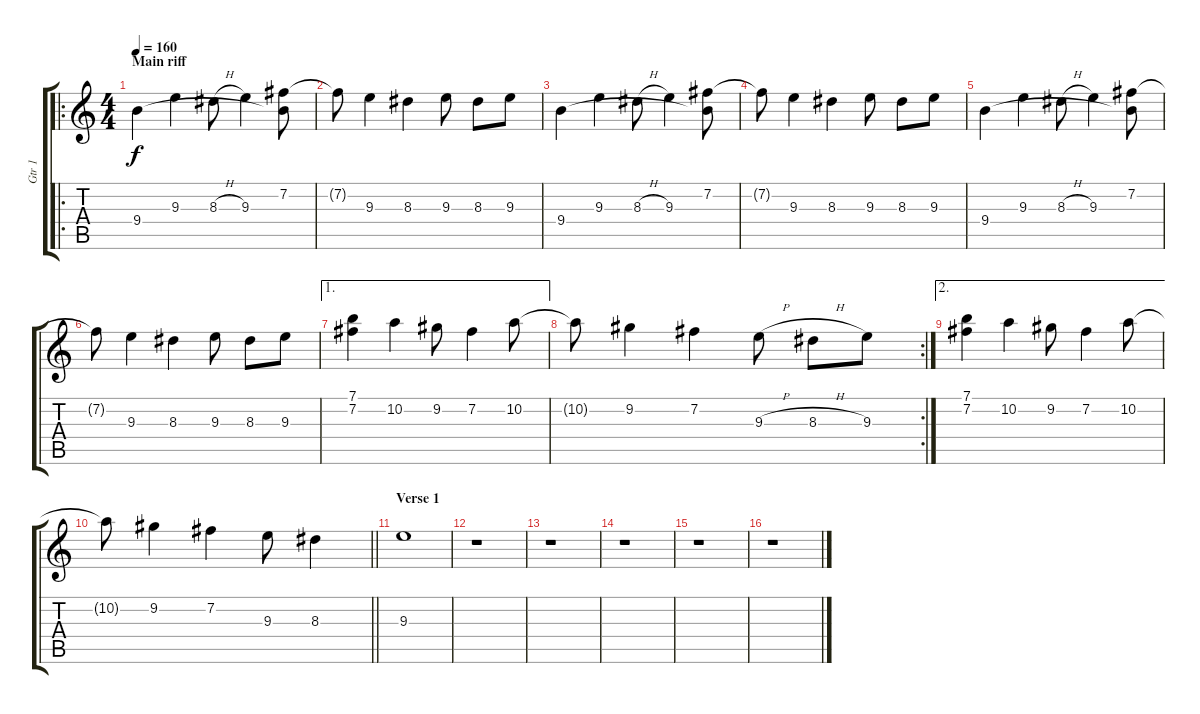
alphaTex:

\track ("Gtr 1" "Gtr 1") {instrument electricguitarclean}
\staff {score tabs}
\tuning (E4 B3 G3 D3 A2 E2) {hide}
\ro
\ts (4 4)
\section ("" "Main riff")
\tempo 160
\clef g2
\ks c
9.4.4{dy f instrument distortionguitar} 9.3.4 8.3{h}.8 9.3.4 (7.2 9.4{t}).8 |
7.2{t}.8 9.3.4 8.3.4 9.3.8 8.3.8 9.3.8 |
9.4.4 9.3.4 8.3{h}.8 9.3.4 (7.2 9.4{t}).8 |
7.2{t}.8 9.3.4 8.3.4 9.3.8 8.3.8 9.3.8 |
9.4.4 9.3.4 8.3{h}.8 9.3.4 (7.2 9.4{t}).8 |
7.2{t}.8 9.3.4 8.3.4 9.3.8 8.3.8 9.3.8 |
\ae 1
(7.1 7.2).4 10.2.4 9.2.8 7.2.4 10.2.8 |
\rc 2
10.2{t}.8 9.2.4 7.2.4 9.3{h}.8 8.3{h}.8 9.3.8 |
\ae 2
(7.1 7.2).4 10.2.4 9.2.8 7.2.4 10.2.8 |
\barLineRight lightlight
10.2{t}.8 9.2.4 7.2.4 9.3.8 8.3.4 |
\section ("" "Verse 1")
9.3.1 |
r.1 |
r.1 |
r.1 |
r.1 |
r.1
